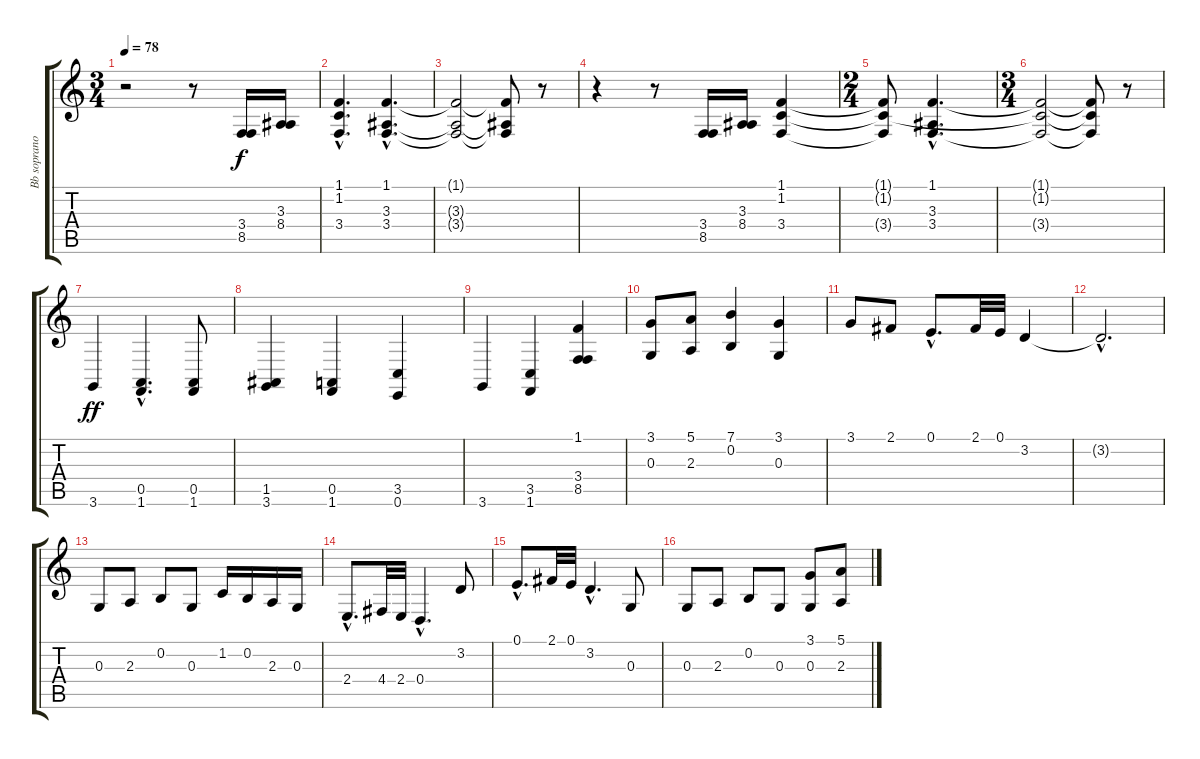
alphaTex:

\track ("Bb soprano clarinet" "Bb soprano") {instrument clarinet}
\staff {score tabs}
\tuning (E4 B3 G3 D3 A2 E2) {hide}
\ts (3 4)
\tempo 78
\clef g2
\ks c
r.2{dy ff} r.8 (3.4 8.5).16{dy f} (3.3 8.4).16 |
(1.1{hac} 1.2{hac} 3.4{hac}).4{d} (1.1{hac} 3.3{hac} 3.4{hac}).4{d} |
(1.1{t} 3.3{t} 3.4{t}).2 (1.1{t} 3.3{t} 3.4{t}).8 r.8 |
r.4 r.8 (3.4 8.5).16 (3.3 8.4).16 (1.1 1.2 3.4).4 |
\ts (2 4)
(1.1{t} 1.2{t} 3.4{t}).8 (1.1{hac} 3.3{hac} 3.4{hac}).4{d} |
\ts (3 4)
(1.1{t} 1.2{t} 3.4{t}).2 (1.1{t} 1.2{t} 3.4{t}).8 r.8 |
3.6.4{dy ff} (0.5{hac} 1.6{hac}).4{d} (0.5 1.6).8 |
(1.5 3.6).4 (0.5 1.6).4 (3.5 0.6).4 |
3.6.4 (3.5 1.6).4 (1.1 3.4 8.5).4 |
(3.1 0.3).8 (5.1 2.3).8 (7.1 0.2).4 (3.1 0.3).4 |
3.1.8 2.1.8 0.1{hac}.8{d} 2.1.32 0.1.32 3.2.4 |
3.2{hac t}.2{d} |
0.3.8 2.3.8 0.2.8 0.3.8 1.2.16 0.2.16 2.3.16 0.3.16 |
2.4{hac}.8{d} 4.4.32 2.4.32 0.4{hac}.4{d} 3.2.8 |
0.1{hac}.8{d} 2.1.32 0.1.32 3.2{hac}.4{d} 0.3.8 |
0.3.8 2.3.8 0.2.8 0.3.8 (3.1 0.3).8 (5.1 2.3).8
